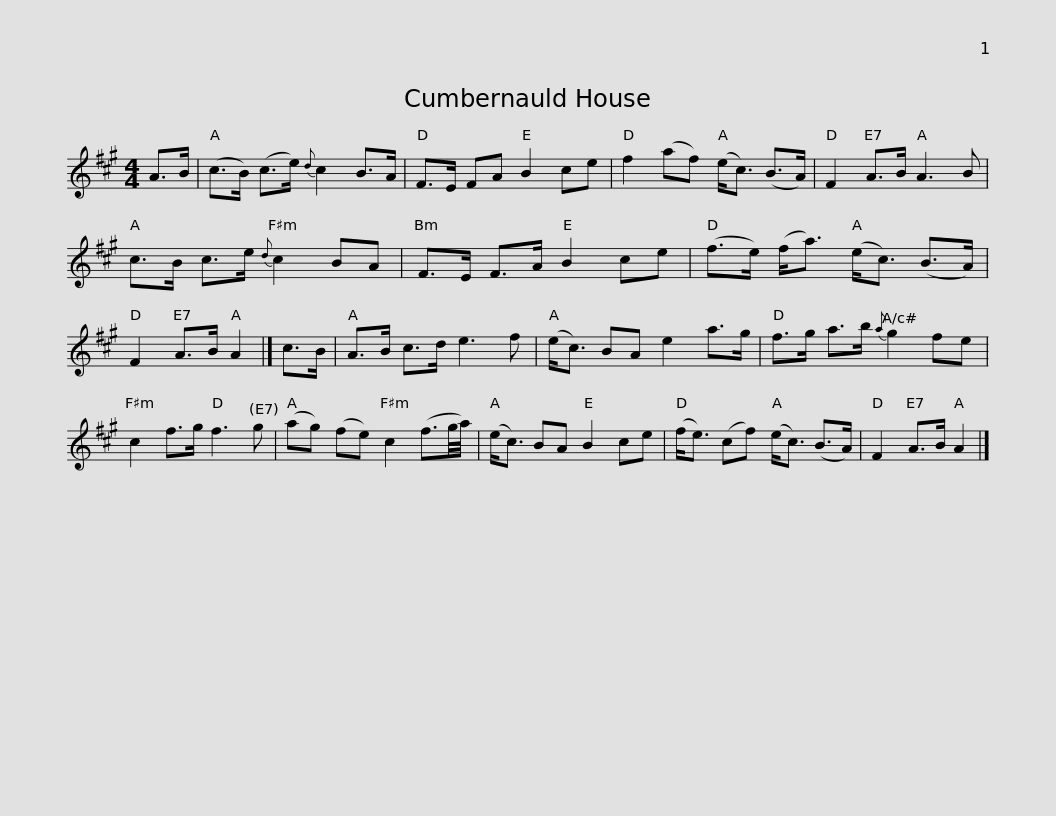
X:1
L:1/8
M:4/4
I:linebreak $
K:A
V:1 treble
V:1
 A>B | (c>B) (c>e){d} c2 B>A | F>E FA B2 ce | f2 (af) (e<c) (B>A) | F2 A>B A3 B | %5
 c>B c>e{d} c2 BA |$ F>E F>A B2 ce | (f>e) (f<a) (e<c) (B>A) | F2 A>B A2 |] c>B | %10
 A>B c>d e3 f | (e<c) BA e2 a>g |$ f>g a>b{a} g2 fe | c2 f>g f3 g | (ag) (fe) c2 (f3/2g/4a/4) | %15
 (e<c) BA B2 ce | (f<e) (cf) (e<c) (B>A) |$ F2 A>B A2 |] %18
